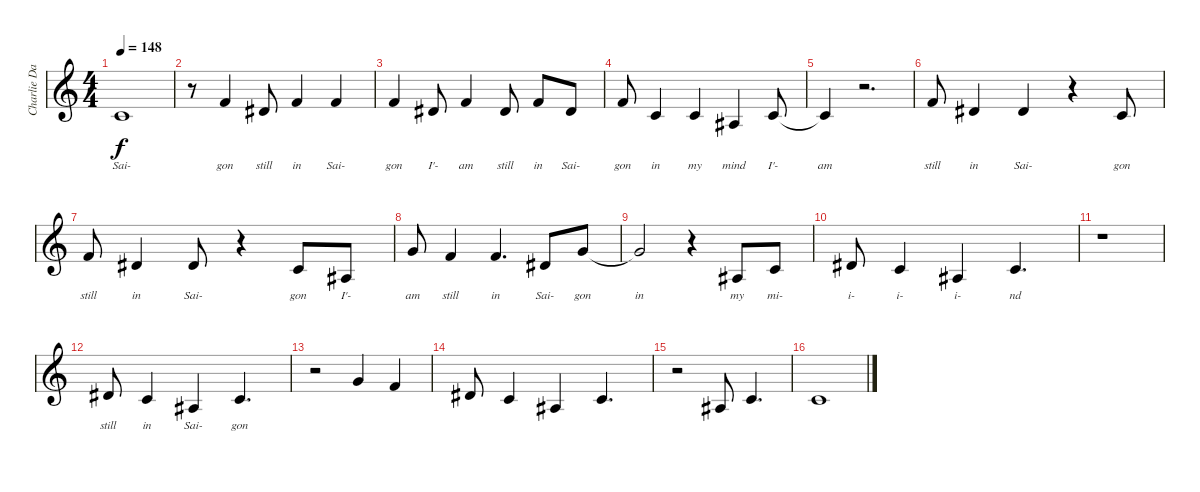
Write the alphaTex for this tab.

\track ("Charlie Daniels Vocals" "Charlie Da") {instrument bassoon}
\staff {score}
\tuning (E4 B3 G3 D3 A2 E2) {hide}
\ts (4 4)
\tempo 148
\clef g2
\ks c
5.3{t}.1{lyrics (0 "Sai-") lyrics (1 "") lyrics (2 "") lyrics (3 "") lyrics (4 "") dy f} |
r.8 6.2.4{lyrics (0 "gon") lyrics (1 "") lyrics (2 "") lyrics (3 "") lyrics (4 "")} 4.2.8{lyrics (0 "still") lyrics (1 "") lyrics (2 "") lyrics (3 "") lyrics (4 "")} 6.2.4{lyrics (0 "in") lyrics (1 "") lyrics (2 "") lyrics (3 "") lyrics (4 "")} 6.2.4{lyrics (0 "Sai-") lyrics (1 "") lyrics (2 "") lyrics (3 "") lyrics (4 "")} |
6.2.4{lyrics (0 "gon") lyrics (1 "") lyrics (2 "") lyrics (3 "") lyrics (4 "")} 4.2.8{lyrics (0 "I'-") lyrics (1 "") lyrics (2 "") lyrics (3 "") lyrics (4 "")} 6.2.4{lyrics (0 "am") lyrics (1 "") lyrics (2 "") lyrics (3 "") lyrics (4 "")} 4.2.8{lyrics (0 "still") lyrics (1 "") lyrics (2 "") lyrics (3 "") lyrics (4 "")} 6.2.8{lyrics (0 "in") lyrics (1 "") lyrics (2 "") lyrics (3 "") lyrics (4 "")} 4.2.8{lyrics (0 "Sai-") lyrics (1 "") lyrics (2 "") lyrics (3 "") lyrics (4 "")} |
6.2.8{lyrics (0 "gon") lyrics (1 "") lyrics (2 "") lyrics (3 "") lyrics (4 "")} 5.3.4{lyrics (0 "in") lyrics (1 "") lyrics (2 "") lyrics (3 "") lyrics (4 "")} 5.3.4{lyrics (0 "my") lyrics (1 "") lyrics (2 "") lyrics (3 "") lyrics (4 "")} 3.3.4{lyrics (0 "mind") lyrics (1 "") lyrics (2 "") lyrics (3 "") lyrics (4 "")} 5.3.8{lyrics (0 "I'-") lyrics (1 "") lyrics (2 "") lyrics (3 "") lyrics (4 "")} |
5.3{t}.4{lyrics (0 "am") lyrics (1 "") lyrics (2 "") lyrics (3 "") lyrics (4 "")} r.2{d} |
6.2.8{lyrics (0 "still") lyrics (1 "") lyrics (2 "") lyrics (3 "") lyrics (4 "")} 4.2.4{lyrics (0 "in") lyrics (1 "") lyrics (2 "") lyrics (3 "") lyrics (4 "")} 4.2.4{lyrics (0 "Sai-") lyrics (1 "") lyrics (2 "") lyrics (3 "") lyrics (4 "")} r.4 5.3.8{lyrics (0 "gon") lyrics (1 "") lyrics (2 "") lyrics (3 "") lyrics (4 "")} |
6.2.8{lyrics (0 "still") lyrics (1 "") lyrics (2 "") lyrics (3 "") lyrics (4 "")} 4.2.4{lyrics (0 "in") lyrics (1 "") lyrics (2 "") lyrics (3 "") lyrics (4 "")} 4.2.8{lyrics (0 "Sai-") lyrics (1 "") lyrics (2 "") lyrics (3 "") lyrics (4 "")} r.4 5.3.8{lyrics (0 "gon") lyrics (1 "") lyrics (2 "") lyrics (3 "") lyrics (4 "")} 3.3.8{lyrics (0 "I'-") lyrics (1 "") lyrics (2 "") lyrics (3 "") lyrics (4 "")} |
3.1.8{lyrics (0 "am") lyrics (1 "") lyrics (2 "") lyrics (3 "") lyrics (4 "")} 6.2.4{lyrics (0 "still") lyrics (1 "") lyrics (2 "") lyrics (3 "") lyrics (4 "")} 6.2.4{d lyrics (0 "in") lyrics (1 "") lyrics (2 "") lyrics (3 "") lyrics (4 "")} 4.2.8{lyrics (0 "Sai-") lyrics (1 "") lyrics (2 "") lyrics (3 "") lyrics (4 "")} 3.1.8{lyrics (0 "gon") lyrics (1 "") lyrics (2 "") lyrics (3 "") lyrics (4 "")} |
3.1{t}.2{lyrics (0 "in") lyrics (1 "") lyrics (2 "") lyrics (3 "") lyrics (4 "")} r.4 3.3.8{lyrics (0 "my") lyrics (1 "") lyrics (2 "") lyrics (3 "") lyrics (4 "")} 5.3.8{lyrics (0 "mi-") lyrics (1 "") lyrics (2 "") lyrics (3 "") lyrics (4 "")} |
4.2.8{lyrics (0 "i-") lyrics (1 "") lyrics (2 "") lyrics (3 "") lyrics (4 "")} 5.3.4{lyrics (0 "i-") lyrics (1 "") lyrics (2 "") lyrics (3 "") lyrics (4 "")} 3.3.4{lyrics (0 "i-") lyrics (1 "") lyrics (2 "") lyrics (3 "") lyrics (4 "")} 5.3.4{d lyrics (0 "nd") lyrics (1 "") lyrics (2 "") lyrics (3 "") lyrics (4 "")} |
r.1 |
4.2.8{lyrics (0 "still") lyrics (1 "") lyrics (2 "") lyrics (3 "") lyrics (4 "")} 5.3.4{lyrics (0 "in") lyrics (1 "") lyrics (2 "") lyrics (3 "") lyrics (4 "")} 3.3.4{lyrics (0 "Sai-") lyrics (1 "") lyrics (2 "") lyrics (3 "") lyrics (4 "")} 5.3.4{d lyrics (0 "gon") lyrics (1 "") lyrics (2 "") lyrics (3 "") lyrics (4 "")} |
r.2 3.1.4 6.2.4 |
4.2.8 5.3.4 3.3.4 5.3.4{d} |
r.2 3.3.8 5.3.4{d} |
5.3.1
